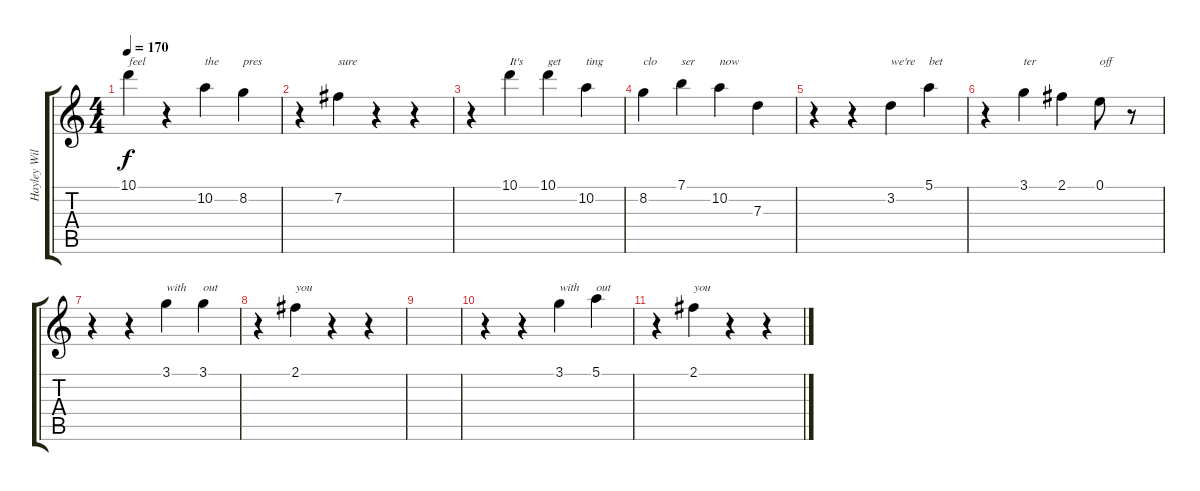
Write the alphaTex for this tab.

\track ("Hayley Williams Vocals" "Hayley Wil") {instrument overdrivenguitar}
\staff {score tabs}
\tuning (E4 B3 G3 D3 A2 D2) {hide}
\ts (4 4)
\tempo 170
\clef g2
\ks c
10.1.4{txt "feel" dy f} r.4 10.2.4{txt "the"} 8.2.4{txt "pres"} |
r.4 7.2.4{txt "sure"} r.4 r.4 |
r.4 10.1.4{txt "It's"} 10.1.4{txt "get"} 10.2.4{txt "ting"} |
8.2.4{txt "clo"} 7.1.4{txt "ser"} 10.2.4{txt "now"} 7.3.4 |
r.4 r.4 3.2.4{txt "we're"} 5.1.4{txt "bet"} |
r.4 3.1.4{txt "ter"} 2.1.4 0.1.8{txt "off"} r.8 |
r.4 r.4 3.1.4{txt "with"} 3.1.4{txt "out"} |
r.4 2.1.4{txt "you"} r.4 r.4 |
|
r.4 r.4 3.1.4{txt "with"} 5.1.4{txt "out"} |
r.4 2.1.4{txt "you"} r.4 r.4
